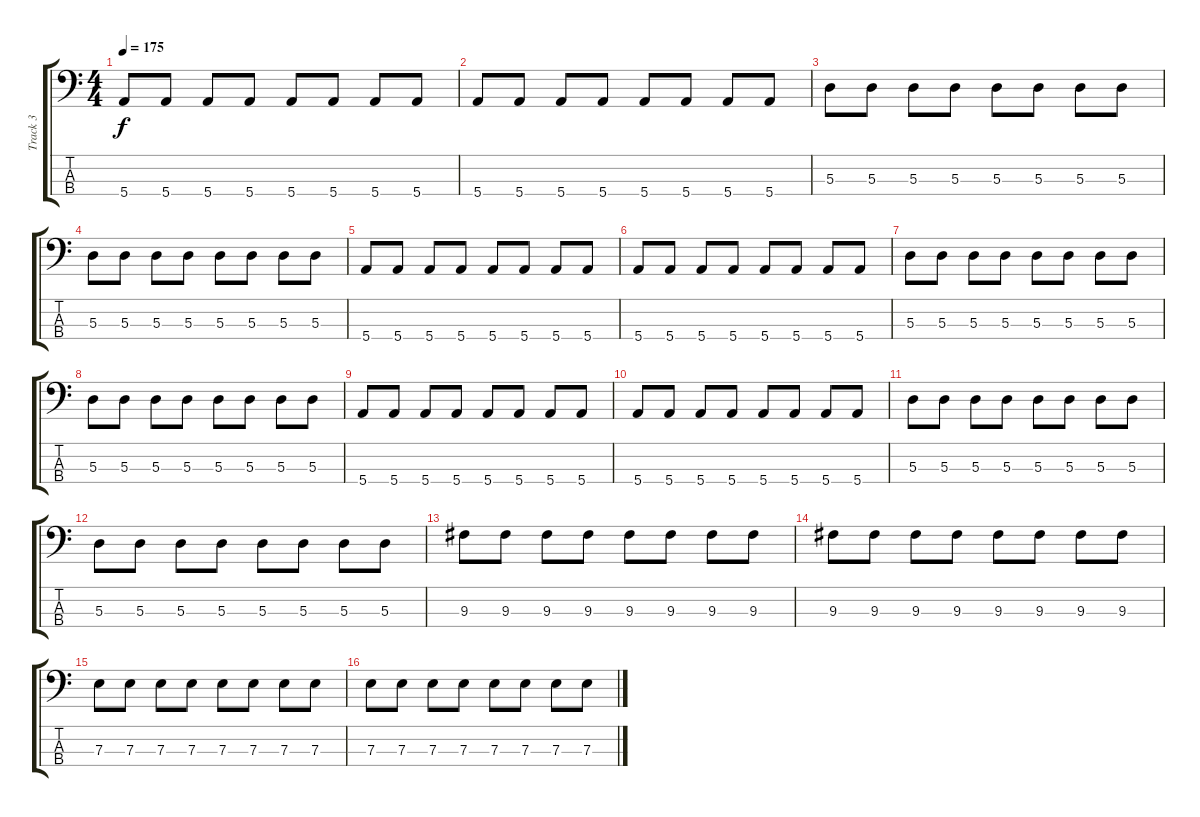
\track ("Track 3" "Track 3") {instrument electricbasspick}
\staff {score tabs}
\tuning (G2 D2 A1 E1) {hide}
\ts (4 4)
\tempo 175
\clef f4
\ks c
5.4.8{dy f} 5.4.8 5.4.8 5.4.8 5.4.8 5.4.8 5.4.8 5.4.8 |
5.4.8 5.4.8 5.4.8 5.4.8 5.4.8 5.4.8 5.4.8 5.4.8 |
5.3.8 5.3.8 5.3.8 5.3.8 5.3.8 5.3.8 5.3.8 5.3.8 |
5.3.8 5.3.8 5.3.8 5.3.8 5.3.8 5.3.8 5.3.8 5.3.8 |
5.4.8 5.4.8 5.4.8 5.4.8 5.4.8 5.4.8 5.4.8 5.4.8 |
5.4.8 5.4.8 5.4.8 5.4.8 5.4.8 5.4.8 5.4.8 5.4.8 |
5.3.8 5.3.8 5.3.8 5.3.8 5.3.8 5.3.8 5.3.8 5.3.8 |
5.3.8 5.3.8 5.3.8 5.3.8 5.3.8 5.3.8 5.3.8 5.3.8 |
5.4.8 5.4.8 5.4.8 5.4.8 5.4.8 5.4.8 5.4.8 5.4.8 |
5.4.8 5.4.8 5.4.8 5.4.8 5.4.8 5.4.8 5.4.8 5.4.8 |
5.3.8 5.3.8 5.3.8 5.3.8 5.3.8 5.3.8 5.3.8 5.3.8 |
5.3.8 5.3.8 5.3.8 5.3.8 5.3.8 5.3.8 5.3.8 5.3.8 |
9.3.8 9.3.8 9.3.8 9.3.8 9.3.8 9.3.8 9.3.8 9.3.8 |
9.3.8 9.3.8 9.3.8 9.3.8 9.3.8 9.3.8 9.3.8 9.3.8 |
7.3.8 7.3.8 7.3.8 7.3.8 7.3.8 7.3.8 7.3.8 7.3.8 |
7.3.8 7.3.8 7.3.8 7.3.8 7.3.8 7.3.8 7.3.8 7.3.8
